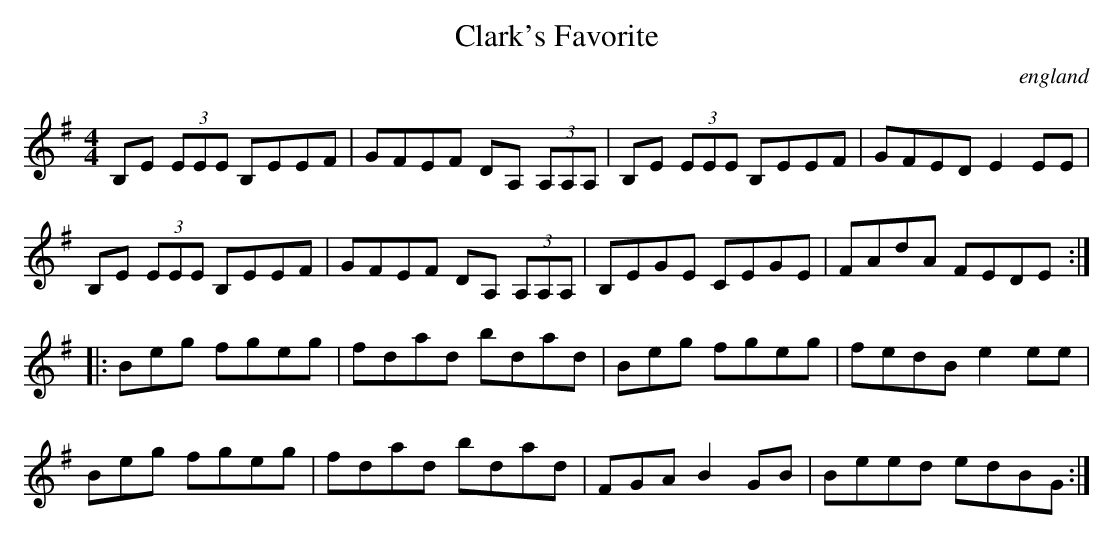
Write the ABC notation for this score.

X:1
T:Clark's Favorite
O:england
M:4/4
L:1/8
K:EMin
B,E (3EEE B,EEF|GFEF DA, (3A,A,A,|B,E (3EEE B,EEF|GFED E2EE|
B,E (3EEE B,EEF|GFEF DA, (3A,A,A,|B,EGE CEGE|FAdA FEDE:|
|:+Ee+Beg fgeg|fdad bdad|+Ee+Beg fgeg|fedB e2ee|
+Ee+Beg fgeg|fdad bdad|+Ee+FGA B2GB|Beed edBG:|]
